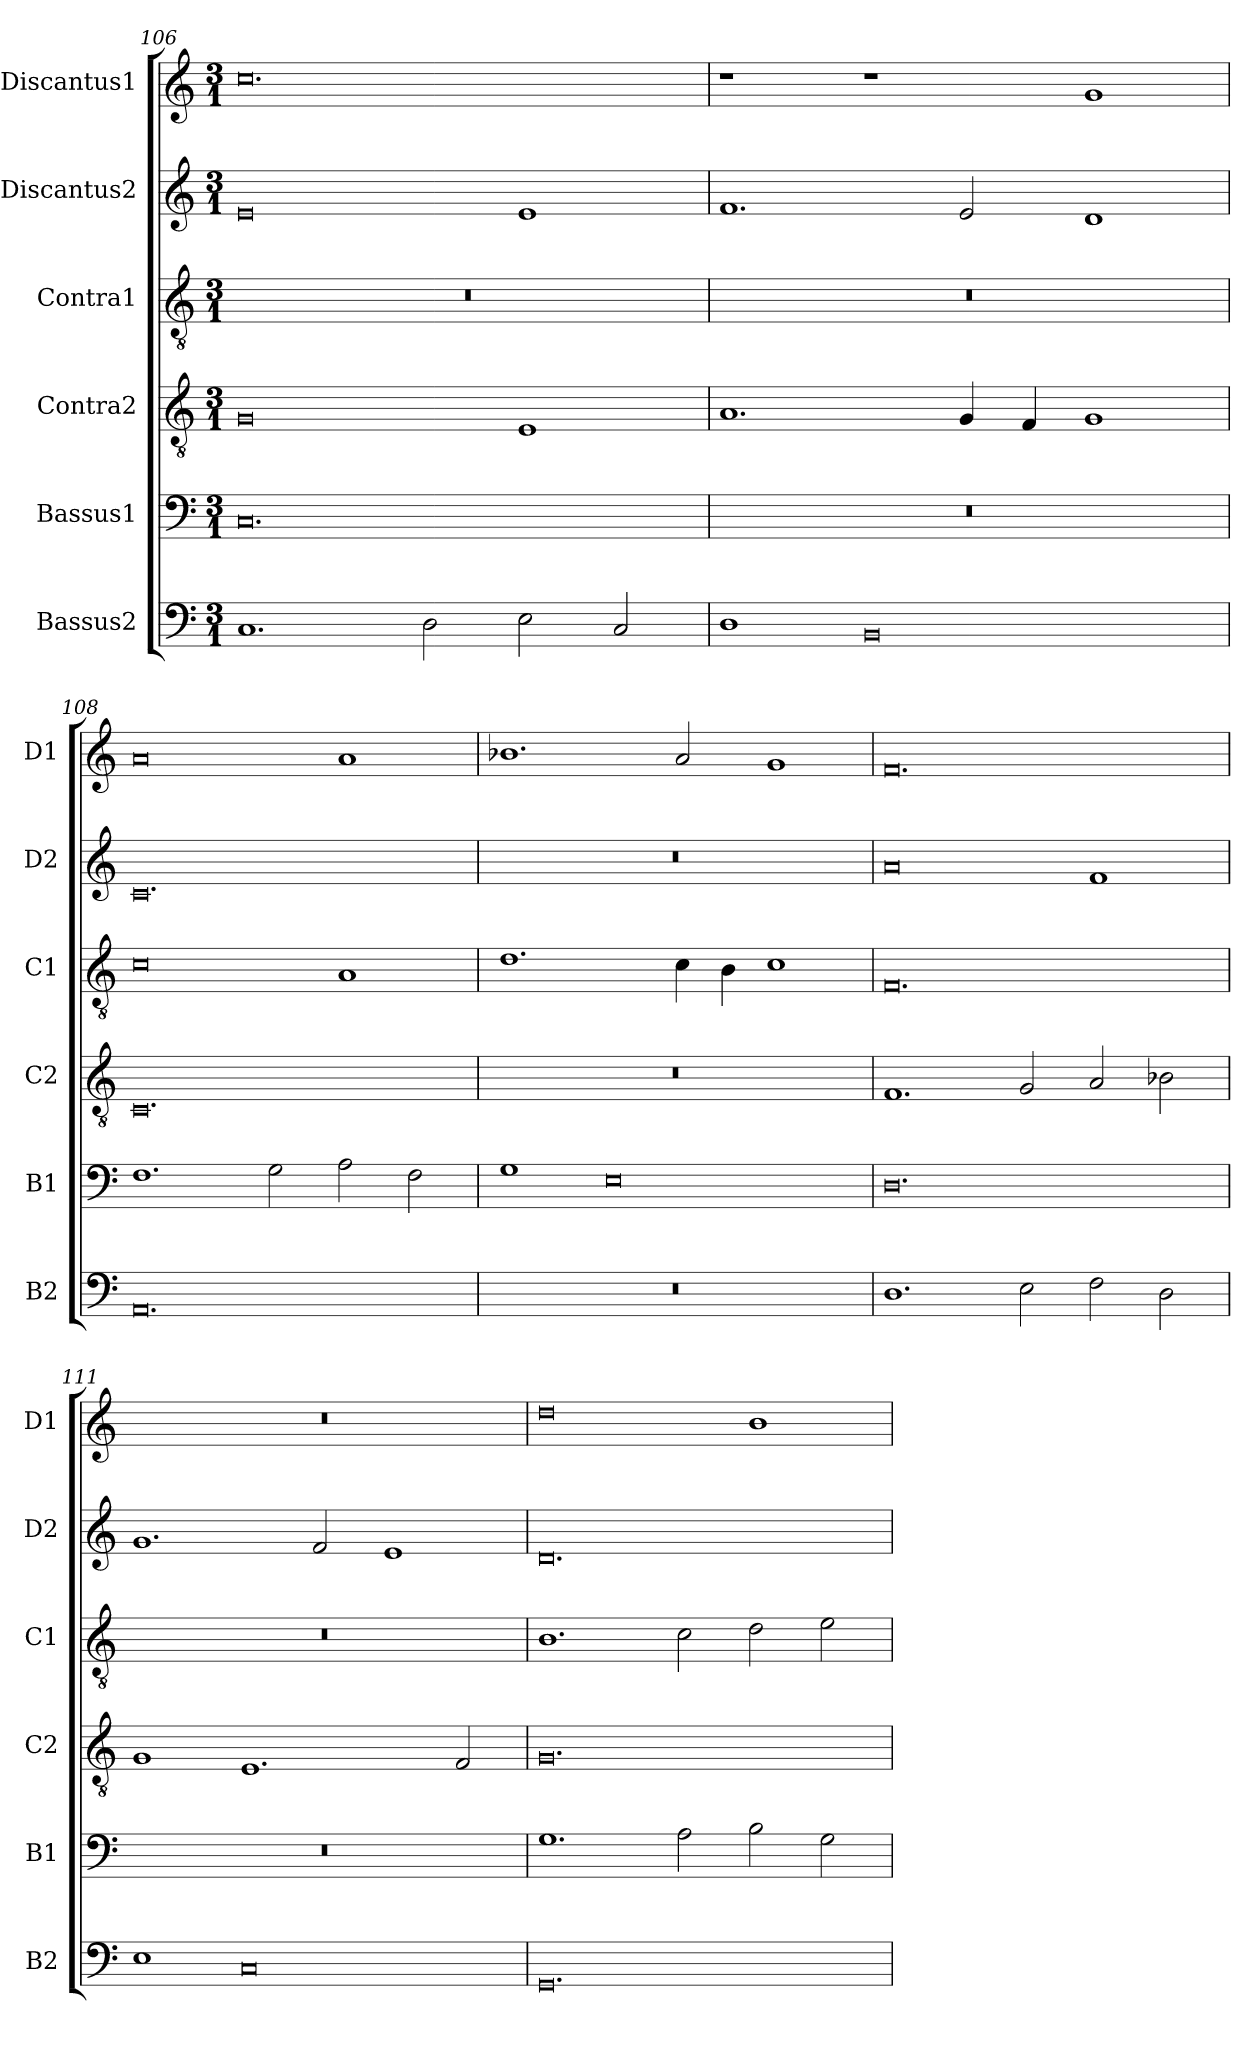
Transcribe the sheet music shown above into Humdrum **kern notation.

**kern	**kern	**kern	**kern	**kern	**kern
*part6	*part5	*part4	*part3	*part2	*part1
*staff6	*staff5	*staff4	*staff3	*staff2	*staff1
*I"Bassus2	*I"Bassus1	*I"Contra2	*I"Contra1	*I"Discantus2	*I"Discantus1
*I'B2	*I'B1	*I'C2	*I'C1	*I'D2	*I'D1
*clefF4	*clefF4	*clefGv2	*clefGv2	*clefG2	*clefG2
*k[]	*k[]	*k[]	*k[]	*k[]	*k[]
*M3/1	*M3/1	*M3/1	*M3/1	*M3/1	*M3/1
=106	=106	=106	=106	=106	=106
1.C	0.C	0G	0.r	0e	0.cc
2D\	.	.	.	.	.
2E\	.	1E	.	1e	.
2C/	.	.	.	.	.
=107	=107	=107	=107	=107	=107
1D	0.r	1.A	0.r	1.f	1r
0BB	.	.	.	.	1r
.	.	4G/	.	2e/	.
.	.	4F/	.	.	.
.	.	1G	.	1d	1g
=108	=108	=108	=108	=108	=108
0.AA	1.F	0.C	0c	0.c	0a
.	2G\	.	.	.	.
.	2A\	.	1A	.	1a
.	2F\	.	.	.	.
=109	=109	=109	=109	=109	=109
0.r	1G	0.r	1.d	0.r	1.b-X
.	0E	.	.	.	.
.	.	.	4c\	.	2a/
.	.	.	4B\	.	.
.	.	.	1c	.	1g
=110	=110	=110	=110	=110	=110
1.D	0.D	1.F	0.F	0a	0.f
2E\	.	2G/	.	.	.
2F\	.	2A/	.	1f	.
2D\	.	2B-X\	.	.	.
=111	=111	=111	=111	=111	=111
1E	0.r	1G	0.r	1.g	0.r
0C	.	1.E	.	.	.
.	.	.	.	2f/	.
.	.	.	.	1e	.
.	.	2F/	.	.	.
=112	=112	=112	=112	=112	=112
0.GG	1.G	0.G	1.B	0.d	0dd
.	2A\	.	2c\	.	.
.	2B\	.	2d\	.	1b
.	2G\	.	2e\	.	.
=	=	=	=	=	=
*-	*-	*-	*-	*-	*-
